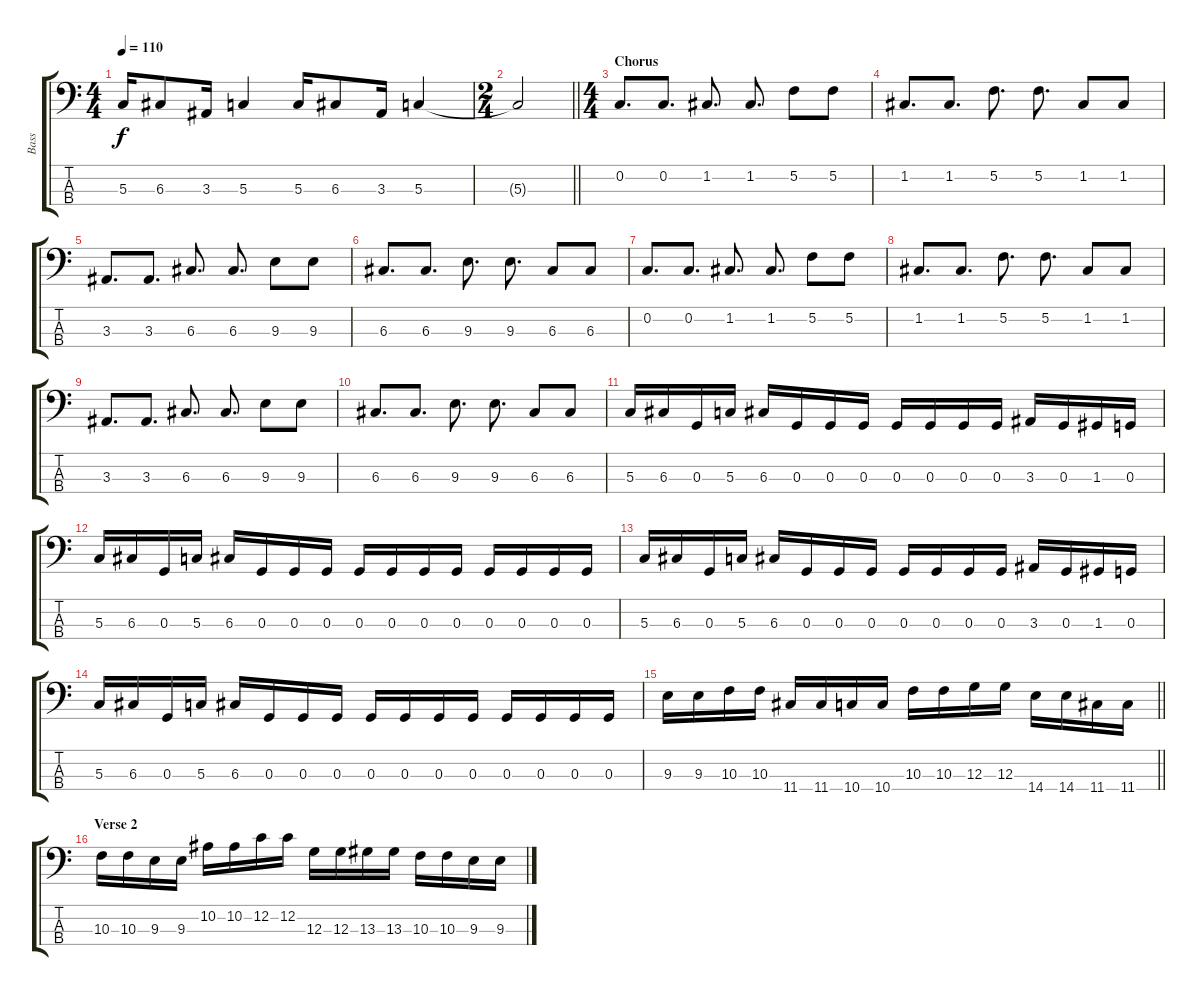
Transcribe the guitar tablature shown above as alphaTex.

\track ("Bass" "Bass") {instrument electricbasspick}
\staff {score tabs}
\tuning (F2 C2 G1 D1) {hide}
\ts (4 4)
\tempo 110
\clef f4
\ks c
5.3.16{dy f} 6.3.8 3.3.16 5.3.4 5.3.16 6.3.8 3.3.16 5.3.4 |
\ts (2 4)
\barLineRight lightlight
5.3{t}.2 |
\ts (4 4)
\section ("" "Chorus")
0.2.8{d} 0.2.8{d} 1.2.8{d} 1.2.8{d} 5.2.8 5.2.8 |
1.2.8{d} 1.2.8{d} 5.2.8{d} 5.2.8{d} 1.2.8 1.2.8 |
3.3.8{d} 3.3.8{d} 6.3.8{d} 6.3.8{d} 9.3.8 9.3.8 |
6.3.8{d} 6.3.8{d} 9.3.8{d} 9.3.8{d} 6.3.8 6.3.8 |
0.2.8{d} 0.2.8{d} 1.2.8{d} 1.2.8{d} 5.2.8 5.2.8 |
1.2.8{d} 1.2.8{d} 5.2.8{d} 5.2.8{d} 1.2.8 1.2.8 |
3.3.8{d} 3.3.8{d} 6.3.8{d} 6.3.8{d} 9.3.8 9.3.8 |
6.3.8{d} 6.3.8{d} 9.3.8{d} 9.3.8{d} 6.3.8 6.3.8 |
5.3.16 6.3.16 0.3.16 5.3.16 6.3.16 0.3.16 0.3.16 0.3.16 0.3.16 0.3.16 0.3.16 0.3.16 3.3.16 0.3.16 1.3.16 0.3.16 |
5.3.16 6.3.16 0.3.16 5.3.16 6.3.16 0.3.16 0.3.16 0.3.16 0.3.16 0.3.16 0.3.16 0.3.16 0.3.16 0.3.16 0.3.16 0.3.16 |
5.3.16 6.3.16 0.3.16 5.3.16 6.3.16 0.3.16 0.3.16 0.3.16 0.3.16 0.3.16 0.3.16 0.3.16 3.3.16 0.3.16 1.3.16 0.3.16 |
5.3.16 6.3.16 0.3.16 5.3.16 6.3.16 0.3.16 0.3.16 0.3.16 0.3.16 0.3.16 0.3.16 0.3.16 0.3.16 0.3.16 0.3.16 0.3.16 |
\barLineRight lightlight
9.3.16 9.3.16 10.3.16 10.3.16 11.4.16 11.4.16 10.4.16 10.4.16 10.3.16 10.3.16 12.3.16 12.3.16 14.4.16 14.4.16 11.4.16 11.4.16 |
\section ("" "Verse 2")
10.3.16 10.3.16 9.3.16 9.3.16 10.2.16 10.2.16 12.2.16 12.2.16 12.3.16 12.3.16 13.3.16 13.3.16 10.3.16 10.3.16 9.3.16 9.3.16
